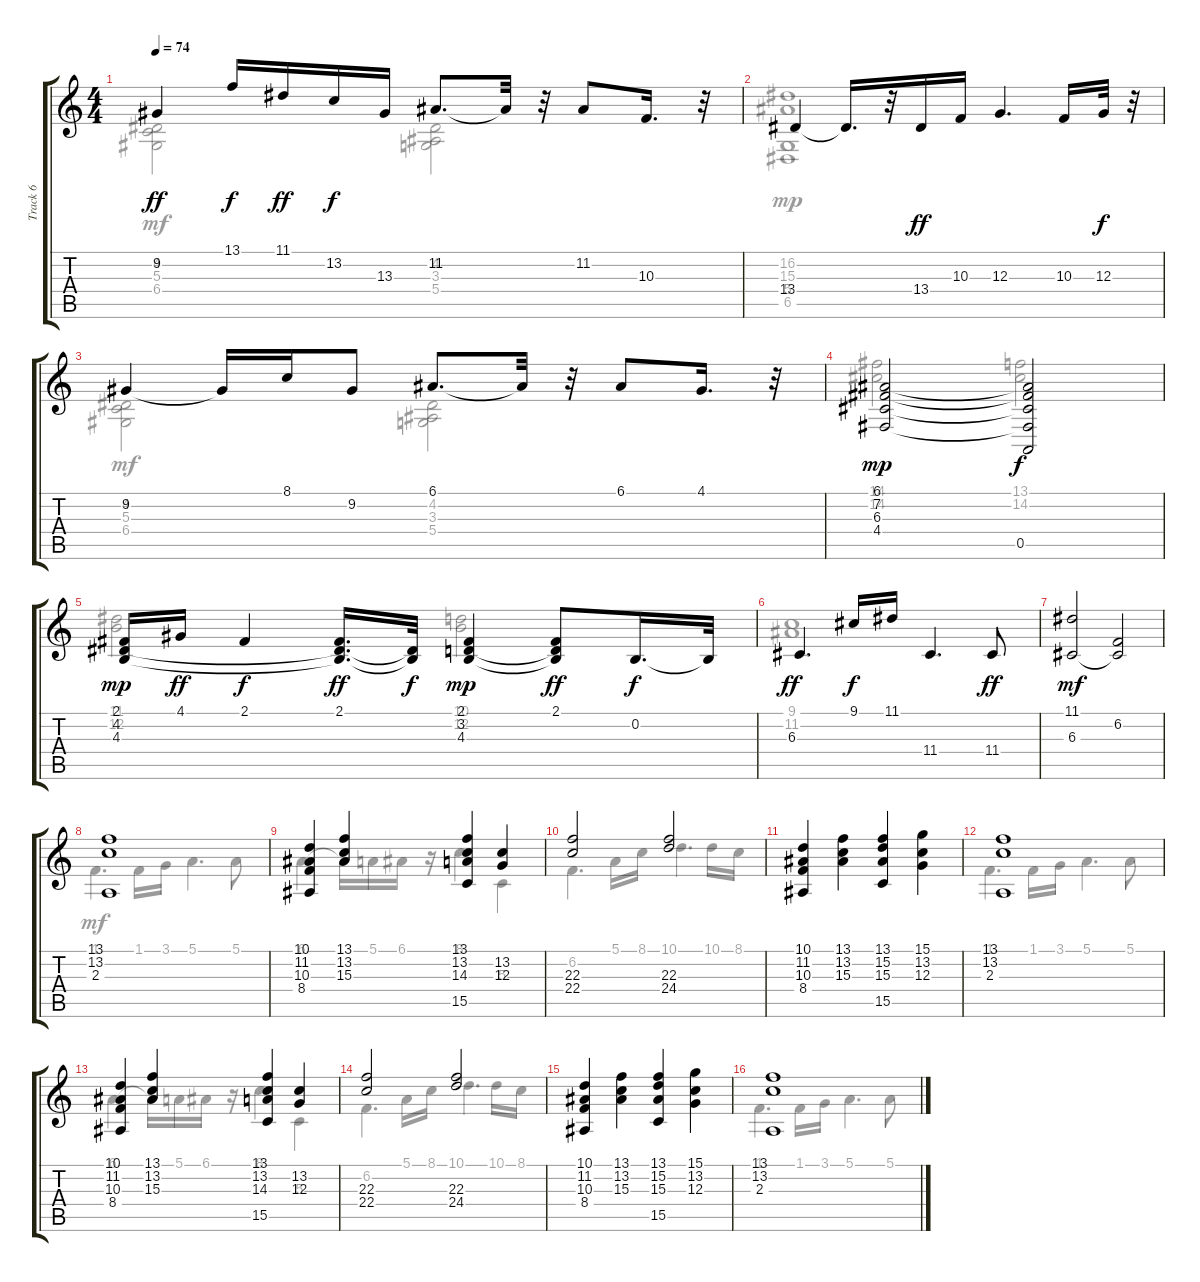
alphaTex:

\track ("Track 6" "Track 6") {instrument electricpiano2}
\staff {score tabs}
\tuning (E4 B3 G3 D3 A2 E2) {hide}
\voice
\ts (4 4)
\tempo 74
\clef g2
\ks c
9.2.4{dy ff} 13.1.16{dy f} 11.1.16{dy ff} 13.2.16{dy f} 13.3.16 11.2.8{d} 11.2{t}.32 r.32 11.2.8 10.3.16{d} r.32 |
13.4.4 13.4{t}.16{d} r.32 13.4.16{dy ff} 10.3.16 12.3.4{d} 10.3.16 12.3.32{dy f} r.32 |
9.2.4 9.2{t}.16 8.1.16 9.2.8 6.1.8{d} 6.1{t}.32 r.32 6.1.8 4.1.16{d} r.32 |
(6.1 7.2 6.3 4.4).2{dy mp} (6.1{t} 7.2{t} 6.3{t} 4.4{t} 0.5).2{dy f} |
(2.1 4.2 4.3).16{dy mp} 4.1.16{dy ff} 2.1.4{dy f} (2.1 4.2{t} 4.3{t}).16{d dy ff} (4.2{t} 4.3{t}).32{dy f} (2.1 3.2 4.3).4{dy mp} (2.1 3.2{t} 4.3{t}).8{dy ff} 0.2.16{d dy f} 0.2{t}.32 |
6.3.4{d dy ff} 9.1.16{dy f} 11.1.16 11.4.4{d} 11.4.8{dy ff} |
(11.1 6.3).2{dy mf} (6.2 6.3{t}).2 |
(13.1 13.2 2.3).1 |
(10.1 11.2 10.3 8.4).4 (13.1 13.2 15.3).4 (13.1 13.2 14.3 15.5).4 (13.2 12.3).4 |
(22.3 22.4).2 (22.3 24.4).2 |
(10.1 11.2 10.3 8.4).4 (13.1 13.2 15.3).4 (13.1 15.2 15.3 15.5).4 (15.1 13.2 12.3).4 |
(13.1 13.2 2.3).1 |
(10.1 11.2 10.3 8.4).4 (13.1 13.2 15.3).4 (13.1 13.2 14.3 15.5).4 (13.2 12.3).4 |
(22.3 22.4).2 (22.3 24.4).2 |
(10.1 11.2 10.3 8.4).4 (13.1 13.2 15.3).4 (13.1 15.2 15.3 15.5).4 (15.1 13.2 12.3).4 |
(13.1 13.2 2.3).1
\voice
\clef g2
\ottava regular
\simile none
\ks c
(4.2 5.3 6.4).2{dy mf} (4.2 3.3 5.4).2 |
(16.2 15.3 5.4 6.5).1{dy mp} |
(4.2 5.3 6.4).2{dy mf} (4.2 3.3 5.4).2 |
(14.1 14.2).2{dy mp} (13.1 14.2).2 |
(11.1 12.2).2 (10.1 12.2).2 |
(9.1 11.2).1 |
|
1.1.4{d dy mf} 1.1.16 3.1.16 5.1.4{d} 5.1.8 |
6.1.4 6.1{t}.16 5.1.16 6.1.16 r.16 8.1.4 5.3.4 |
6.2.4{d} 5.1.16 8.1.16 10.1.4{d} 10.1.16 8.1.16 |
|
1.1.4{d} 1.1.16 3.1.16 5.1.4{d} 5.1.8 |
6.1.4 6.1{t}.16 5.1.16 6.1.16 r.16 8.1.4 5.3.4 |
6.2.4{d} 5.1.16 8.1.16 10.1.4{d} 10.1.16 8.1.16 |
|
1.1.4{d} 1.1.16 3.1.16 5.1.4{d} 5.1.8
